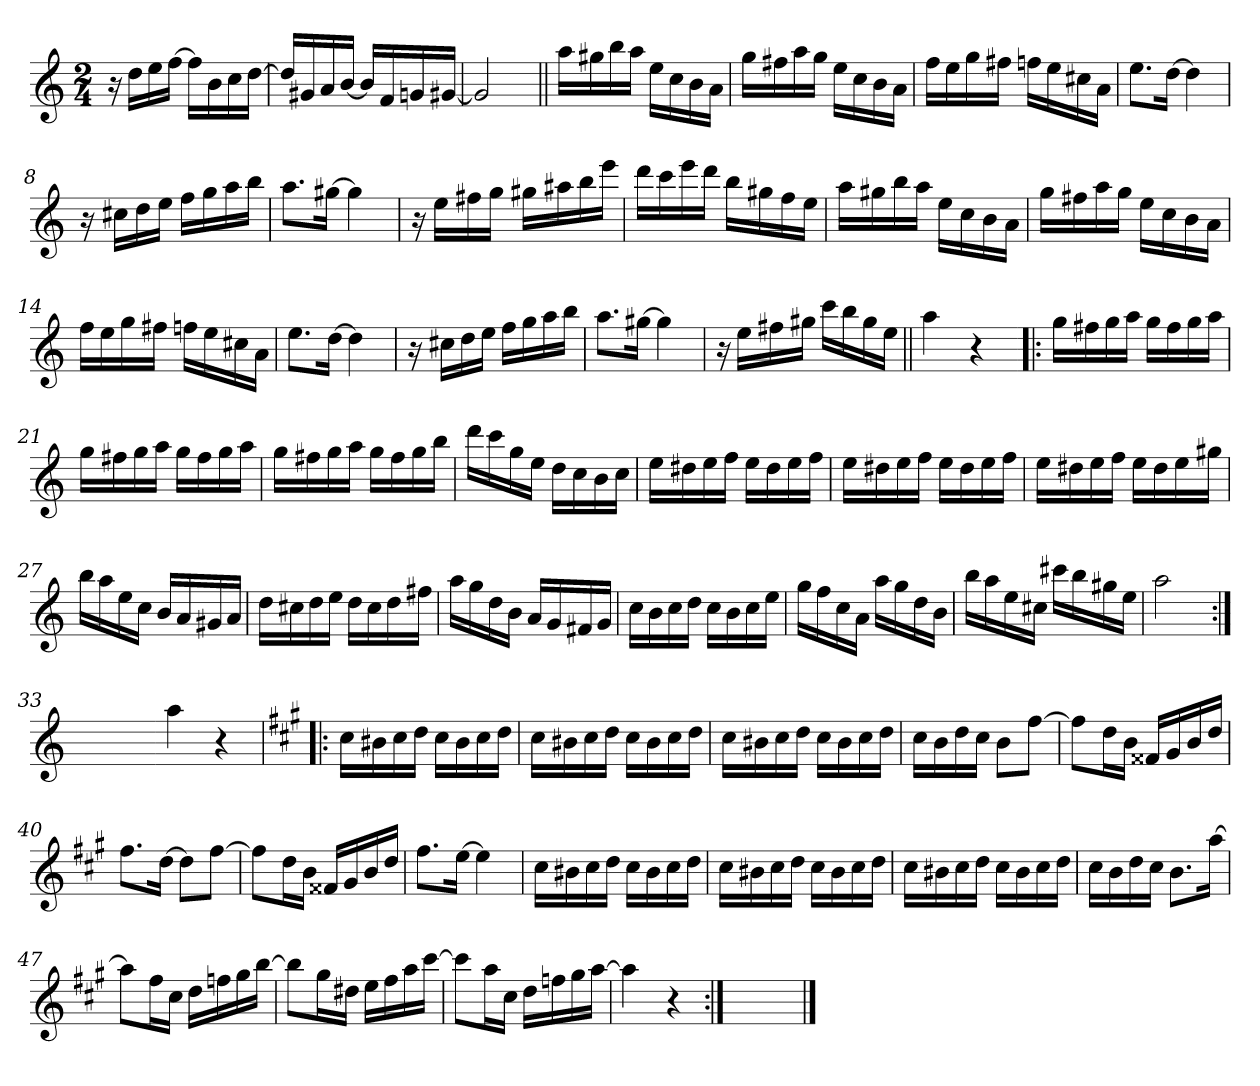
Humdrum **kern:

**kern
*part1
*staff1
*clefG2
*k[]
*C:
*M2/4
=1
16r
16dd\LL
16ee\
[16ff\JJ
16ff\LL]
16b\
16cc\
[16dd\JJ
=2
16dd/LL]
16g#X/
16a/
[16b/JJ
16b/LL]
16f/
16gn/
[16g#X/JJ
=3
2g#/]
=4||
16aa\LL
16gg#X\
16bb\
16aa\JJ
16ee\LL
16cc\
16b\
16a\JJ
=5
16gg\LL
16ff#X\
16aa\
16gg\JJ
16ee\LL
16cc\
16b\
16a\JJ
!!LO:LB:g=z
=6
16ff\LL
16ee\
16gg\
16ff#X\JJ
16ffn\LL
16ee\
16cc#X\
16a\JJ
=7
8.ee\L
[16dd\Jk
4dd\]
=8
16r
16cc#X\LL
16dd\
16ee\JJ
16ff\LL
16gg\
16aa\
16bb\JJ
=9
8.aa\L
[16gg#X\Jk
4gg#\]
=10
16r
16ee\LL
16ff#X\
16gg\JJ
16gg#X\LL
16aa#X\
16bb\
16eee\JJ
!!LO:LB:g=z
=11
16ddd\LL
16ccc\
16eee\
16ddd\JJ
16bb\LL
16gg#X\
16ff\
16ee\JJ
=12
16aa\LL
16gg#X\
16bb\
16aa\JJ
16ee\LL
16cc\
16b\
16a\JJ
=13
16gg\LL
16ff#X\
16aa\
16gg\JJ
16ee\LL
16cc\
16b\
16a\JJ
=14
16ff\LL
16ee\
16gg\
16ff#X\JJ
16ffn\LL
16ee\
16cc#X\
16a\JJ
!!LO:LB:g=z
=15
8.ee\L
[16dd\Jk
4dd\]
=16
16r
16cc#X\LL
16dd\
16ee\JJ
16ff\LL
16gg\
16aa\
16bb\JJ
=17
8.aa\L
[16gg#X\Jk
4gg#\]
=18
16r
16ee\LL
16ff#X\
16gg#X\JJ
16ccc\LL
16bb\
16gg#\
16ee\JJ
=19||
4aa\
4r
!!LO:LB:g=z
=20!|:
16gg\LL
16ff#X\
16gg\
16aa\JJ
16gg\LL
16ff#\
16gg\
16aa\JJ
=21
16gg\LL
16ff#X\
16gg\
16aa\JJ
16gg\LL
16ff#\
16gg\
16aa\JJ
=22
16gg\LL
16ff#X\
16gg\
16aa\JJ
16gg\LL
16ff#\
16gg\
16bb\JJ
=23
16ddd\LL
16ccc\
16gg\
16ee\JJ
16dd\LL
16cc\
16b\
16cc\JJ
=24
16ee\LL
16dd#X\
16ee\
16ff\JJ
16ee\LL
16dd#\
16ee\
16ff\JJ
!!LO:LB:g=z
=25
16ee\LL
16dd#X\
16ee\
16ff\JJ
16ee\LL
16dd#\
16ee\
16ff\JJ
=26
16ee\LL
16dd#X\
16ee\
16ff\JJ
16ee\LL
16dd#\
16ee\
16gg#X\JJ
=27
16bb\LL
16aa\
16ee\
16cc\JJ
16b/LL
16a/
16g#X/
16a/JJ
=28
16dd\LL
16cc#X\
16dd\
16ee\JJ
16dd\LL
16cc#\
16dd\
16ff#X\JJ
=29
16aa\LL
16gg\
16dd\
16b\JJ
16a/LL
16g/
16f#X/
16g/JJ
!!LO:LB:g=z
=30
16cc\LL
16b\
16cc\
16dd\JJ
16cc\LL
16b\
16cc\
16ee\JJ
=31
16gg\LL
16ff\
16cc\
16a\JJ
16aa\LL
16gg\
16dd\
16b\JJ
=32
16bb\LL
16aa\
16ee\
16cc#X\JJ
16ccc#X\LL
16bb\
16gg#X\
16ee\JJ
=33
2aa\
=33X1:|!
*stria0
2ryy
!!LO:LB:g=z
=34-
*stria5
4aa\
4r
=35!|:
*k[f#c#g#]
*A:
16cc#\LL
16b#X\
16cc#\
16dd\JJ
16cc#\LL
16b#\
16cc#\
16dd\JJ
=36
16cc#\LL
16b#X\
16cc#\
16dd\JJ
16cc#\LL
16b#\
16cc#\
16dd\JJ
=37
16cc#\LL
16b#X\
16cc#\
16dd\JJ
16cc#\LL
16b#\
16cc#\
16dd\JJ
!!LO:LB:g=z
=38
16cc#\LL
16b\
16dd\
16cc#\JJ
8b\L
[8ff#\J
=39
8ff#\L]
16dd\L
16b\JJ
16f##X/LL
16g#/
16b/
16dd/JJ
=40
8.ff#\L
[16dd\Jk
8dd\L]
[8ff#\J
=41
8ff#\L]
16dd\L
16b\JJ
16f##X/LL
16g#/
16b/
16dd/JJ
=42
8.ff#\L
[16ee\Jk
4ee\]
!!LO:PB:g=z
=43
16cc#\LL
16b#X\
16cc#\
16dd\JJ
16cc#\LL
16b#\
16cc#\
16dd\JJ
=44
16cc#\LL
16b#X\
16cc#\
16dd\JJ
16cc#\LL
16b#\
16cc#\
16dd\JJ
=45
16cc#\LL
16b#X\
16cc#\
16dd\JJ
16cc#\LL
16b#\
16cc#\
16dd\JJ
=46
16cc#\LL
16b\
16dd\
16cc#\JJ
8.b\L
[16aa\Jk
=47
8aa\L]
16ff#\L
16cc#\JJ
16dd\LL
16ffn\
16gg#\
[16bb\JJ
!!LO:LB:g=z
=48
8bb\L]
16gg#\L
16dd#X\JJ
16ee\LL
16ff#\
16aa\
[16ccc#\JJ
=49
8ccc#\L]
16aa\L
16cc#\JJ
16dd\LL
16ffn\
16gg#\
[16aa\JJ
=50
4aa\]
4r
=51:|!
*stria0
2ryy
==
*-
